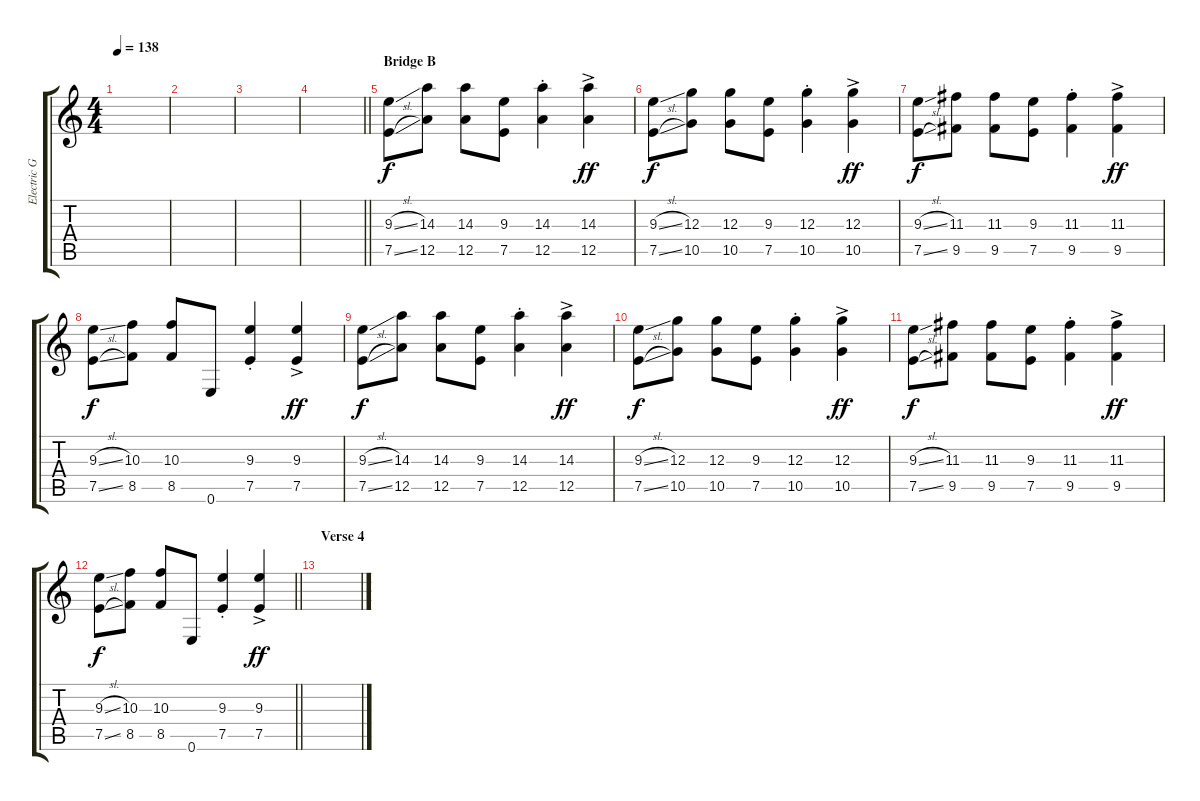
\track ("Electric Guitar 2" "Electric G") {instrument overdrivenguitar}
\staff {score tabs}
\tuning (E4 B3 G3 D3 A2 E2) {hide}
\ts (4 4)
\tempo 138
\clef g2
\ks c
|
|
|
\barLineRight lightlight
|
\section ("" "Bridge B")
(9.3{sl} 7.5{sl}).8{dy f} (14.3 12.5).8 (14.3 12.5).8 (9.3 7.5).8 (14.3 12.5{st}).4 (14.3 12.5{ac}).4{dy ff} |
(9.3{sl} 7.5{sl}).8{dy f} (12.3 10.5).8 (12.3 10.5).8 (9.3 7.5).8 (12.3 10.5{st}).4 (12.3 10.5{ac}).4{dy ff} |
(9.3{sl} 7.5{sl}).8{dy f} (11.3 9.5).8 (11.3 9.5).8 (9.3 7.5).8 (11.3 9.5{st}).4 (11.3 9.5{ac}).4{dy ff} |
(9.3{sl} 7.5{sl}).8{dy f} (10.3 8.5).8 (10.3 8.5).8 0.6.8 (9.3 7.5{st}).4 (9.3 7.5{ac}).4{dy ff} |
(9.3{sl} 7.5{sl}).8{dy f} (14.3 12.5).8 (14.3 12.5).8 (9.3 7.5).8 (14.3 12.5{st}).4 (14.3 12.5{ac}).4{dy ff} |
(9.3{sl} 7.5{sl}).8{dy f} (12.3 10.5).8 (12.3 10.5).8 (9.3 7.5).8 (12.3 10.5{st}).4 (12.3 10.5{ac}).4{dy ff} |
(9.3{sl} 7.5{sl}).8{dy f} (11.3 9.5).8 (11.3 9.5).8 (9.3 7.5).8 (11.3 9.5{st}).4 (11.3 9.5{ac}).4{dy ff} |
\barLineRight lightlight
(9.3{sl} 7.5{sl}).8{dy f} (10.3 8.5).8 (10.3 8.5).8 0.6.8 (9.3 7.5{st}).4 (9.3 7.5{ac}).4{dy ff} |
\section ("" "Verse 4")
